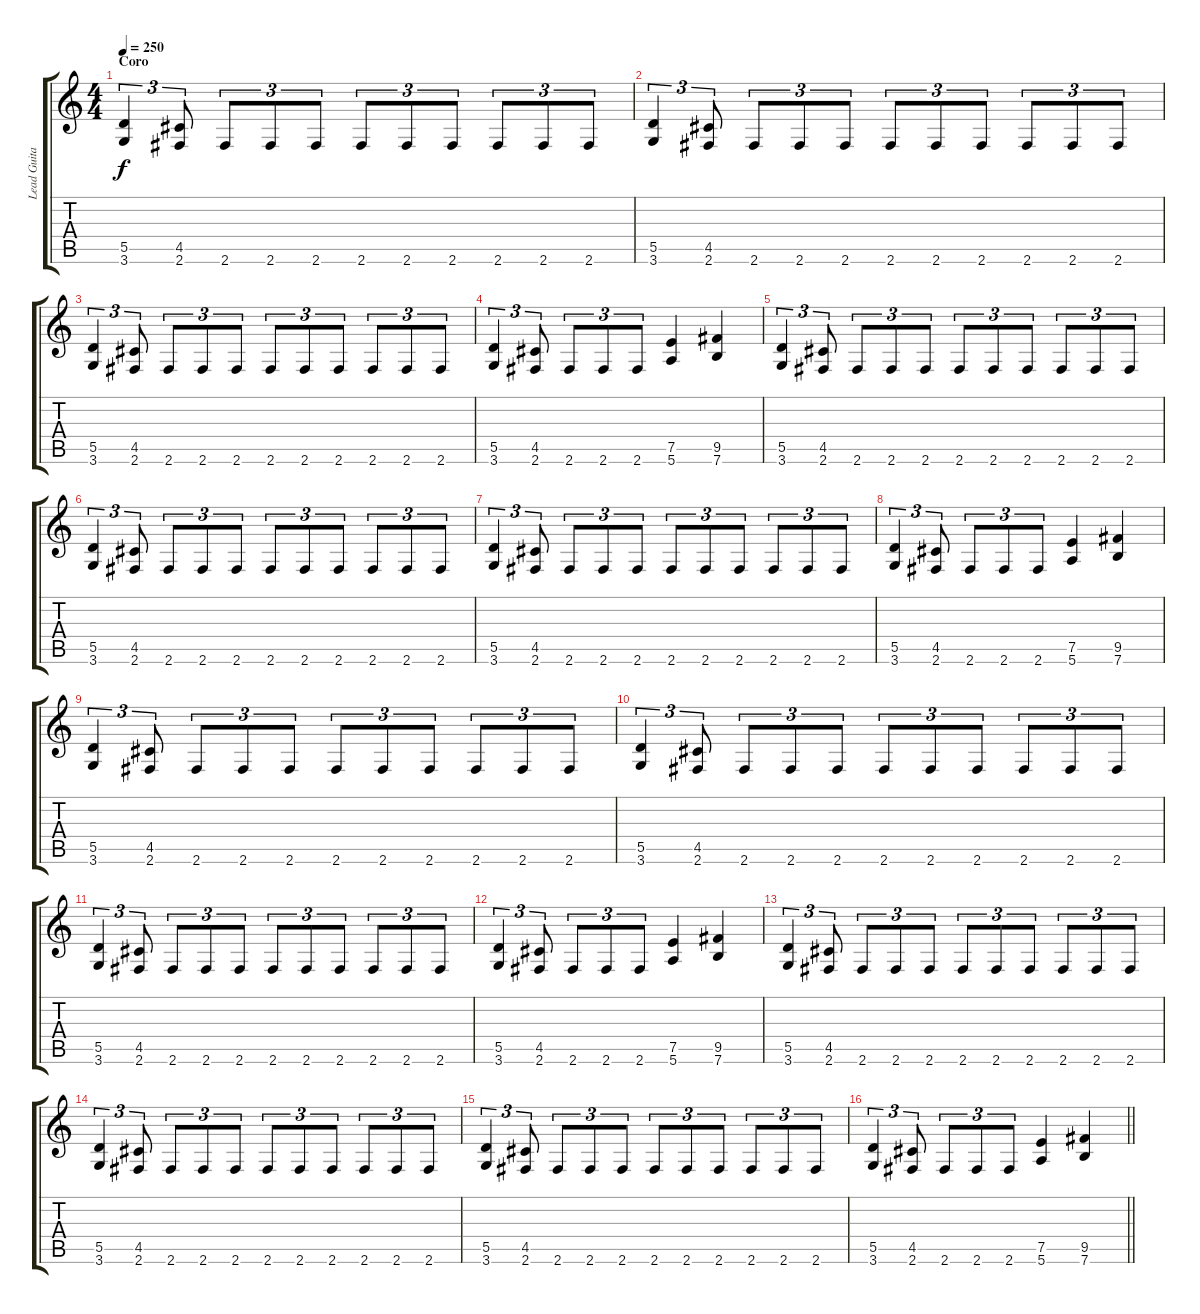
\track ("Lead Guitar" "Lead Guita") {instrument distortionguitar}
\staff {score tabs}
\tuning (E4 B3 G3 D3 A2 E2) {hide}
\ts (4 4)
\section ("" "Coro")
\tempo 250
\clef g2
\ks c
(5.5 3.6).4{tu (3 2) dy f} (4.5 2.6).8{tu (3 2)} 2.6.8{tu (3 2)} 2.6.8{tu (3 2)} 2.6.8{tu (3 2)} 2.6.8{tu (3 2)} 2.6.8{tu (3 2)} 2.6.8{tu (3 2)} 2.6.8{tu (3 2)} 2.6.8{tu (3 2)} 2.6.8{tu (3 2)} |
(5.5 3.6).4{tu (3 2)} (4.5 2.6).8{tu (3 2)} 2.6.8{tu (3 2)} 2.6.8{tu (3 2)} 2.6.8{tu (3 2)} 2.6.8{tu (3 2)} 2.6.8{tu (3 2)} 2.6.8{tu (3 2)} 2.6.8{tu (3 2)} 2.6.8{tu (3 2)} 2.6.8{tu (3 2)} |
(5.5 3.6).4{tu (3 2)} (4.5 2.6).8{tu (3 2)} 2.6.8{tu (3 2)} 2.6.8{tu (3 2)} 2.6.8{tu (3 2)} 2.6.8{tu (3 2)} 2.6.8{tu (3 2)} 2.6.8{tu (3 2)} 2.6.8{tu (3 2)} 2.6.8{tu (3 2)} 2.6.8{tu (3 2)} |
(5.5 3.6).4{tu (3 2)} (4.5 2.6).8{tu (3 2)} 2.6.8{tu (3 2)} 2.6.8{tu (3 2)} 2.6.8{tu (3 2)} (7.5 5.6).4 (9.5 7.6).4 |
(5.5 3.6).4{tu (3 2)} (4.5 2.6).8{tu (3 2)} 2.6.8{tu (3 2)} 2.6.8{tu (3 2)} 2.6.8{tu (3 2)} 2.6.8{tu (3 2)} 2.6.8{tu (3 2)} 2.6.8{tu (3 2)} 2.6.8{tu (3 2)} 2.6.8{tu (3 2)} 2.6.8{tu (3 2)} |
(5.5 3.6).4{tu (3 2)} (4.5 2.6).8{tu (3 2)} 2.6.8{tu (3 2)} 2.6.8{tu (3 2)} 2.6.8{tu (3 2)} 2.6.8{tu (3 2)} 2.6.8{tu (3 2)} 2.6.8{tu (3 2)} 2.6.8{tu (3 2)} 2.6.8{tu (3 2)} 2.6.8{tu (3 2)} |
(5.5 3.6).4{tu (3 2)} (4.5 2.6).8{tu (3 2)} 2.6.8{tu (3 2)} 2.6.8{tu (3 2)} 2.6.8{tu (3 2)} 2.6.8{tu (3 2)} 2.6.8{tu (3 2)} 2.6.8{tu (3 2)} 2.6.8{tu (3 2)} 2.6.8{tu (3 2)} 2.6.8{tu (3 2)} |
(5.5 3.6).4{tu (3 2)} (4.5 2.6).8{tu (3 2)} 2.6.8{tu (3 2)} 2.6.8{tu (3 2)} 2.6.8{tu (3 2)} (7.5 5.6).4 (9.5 7.6).4 |
(5.5 3.6).4{tu (3 2)} (4.5 2.6).8{tu (3 2)} 2.6.8{tu (3 2)} 2.6.8{tu (3 2)} 2.6.8{tu (3 2)} 2.6.8{tu (3 2)} 2.6.8{tu (3 2)} 2.6.8{tu (3 2)} 2.6.8{tu (3 2)} 2.6.8{tu (3 2)} 2.6.8{tu (3 2)} |
(5.5 3.6).4{tu (3 2)} (4.5 2.6).8{tu (3 2)} 2.6.8{tu (3 2)} 2.6.8{tu (3 2)} 2.6.8{tu (3 2)} 2.6.8{tu (3 2)} 2.6.8{tu (3 2)} 2.6.8{tu (3 2)} 2.6.8{tu (3 2)} 2.6.8{tu (3 2)} 2.6.8{tu (3 2)} |
(5.5 3.6).4{tu (3 2)} (4.5 2.6).8{tu (3 2)} 2.6.8{tu (3 2)} 2.6.8{tu (3 2)} 2.6.8{tu (3 2)} 2.6.8{tu (3 2)} 2.6.8{tu (3 2)} 2.6.8{tu (3 2)} 2.6.8{tu (3 2)} 2.6.8{tu (3 2)} 2.6.8{tu (3 2)} |
(5.5 3.6).4{tu (3 2)} (4.5 2.6).8{tu (3 2)} 2.6.8{tu (3 2)} 2.6.8{tu (3 2)} 2.6.8{tu (3 2)} (7.5 5.6).4 (9.5 7.6).4 |
(5.5 3.6).4{tu (3 2)} (4.5 2.6).8{tu (3 2)} 2.6.8{tu (3 2)} 2.6.8{tu (3 2)} 2.6.8{tu (3 2)} 2.6.8{tu (3 2)} 2.6.8{tu (3 2)} 2.6.8{tu (3 2)} 2.6.8{tu (3 2)} 2.6.8{tu (3 2)} 2.6.8{tu (3 2)} |
(5.5 3.6).4{tu (3 2)} (4.5 2.6).8{tu (3 2)} 2.6.8{tu (3 2)} 2.6.8{tu (3 2)} 2.6.8{tu (3 2)} 2.6.8{tu (3 2)} 2.6.8{tu (3 2)} 2.6.8{tu (3 2)} 2.6.8{tu (3 2)} 2.6.8{tu (3 2)} 2.6.8{tu (3 2)} |
(5.5 3.6).4{tu (3 2)} (4.5 2.6).8{tu (3 2)} 2.6.8{tu (3 2)} 2.6.8{tu (3 2)} 2.6.8{tu (3 2)} 2.6.8{tu (3 2)} 2.6.8{tu (3 2)} 2.6.8{tu (3 2)} 2.6.8{tu (3 2)} 2.6.8{tu (3 2)} 2.6.8{tu (3 2)} |
\barLineRight lightlight
(5.5 3.6).4{tu (3 2)} (4.5 2.6).8{tu (3 2)} 2.6.8{tu (3 2)} 2.6.8{tu (3 2)} 2.6.8{tu (3 2)} (7.5 5.6).4 (9.5 7.6).4
